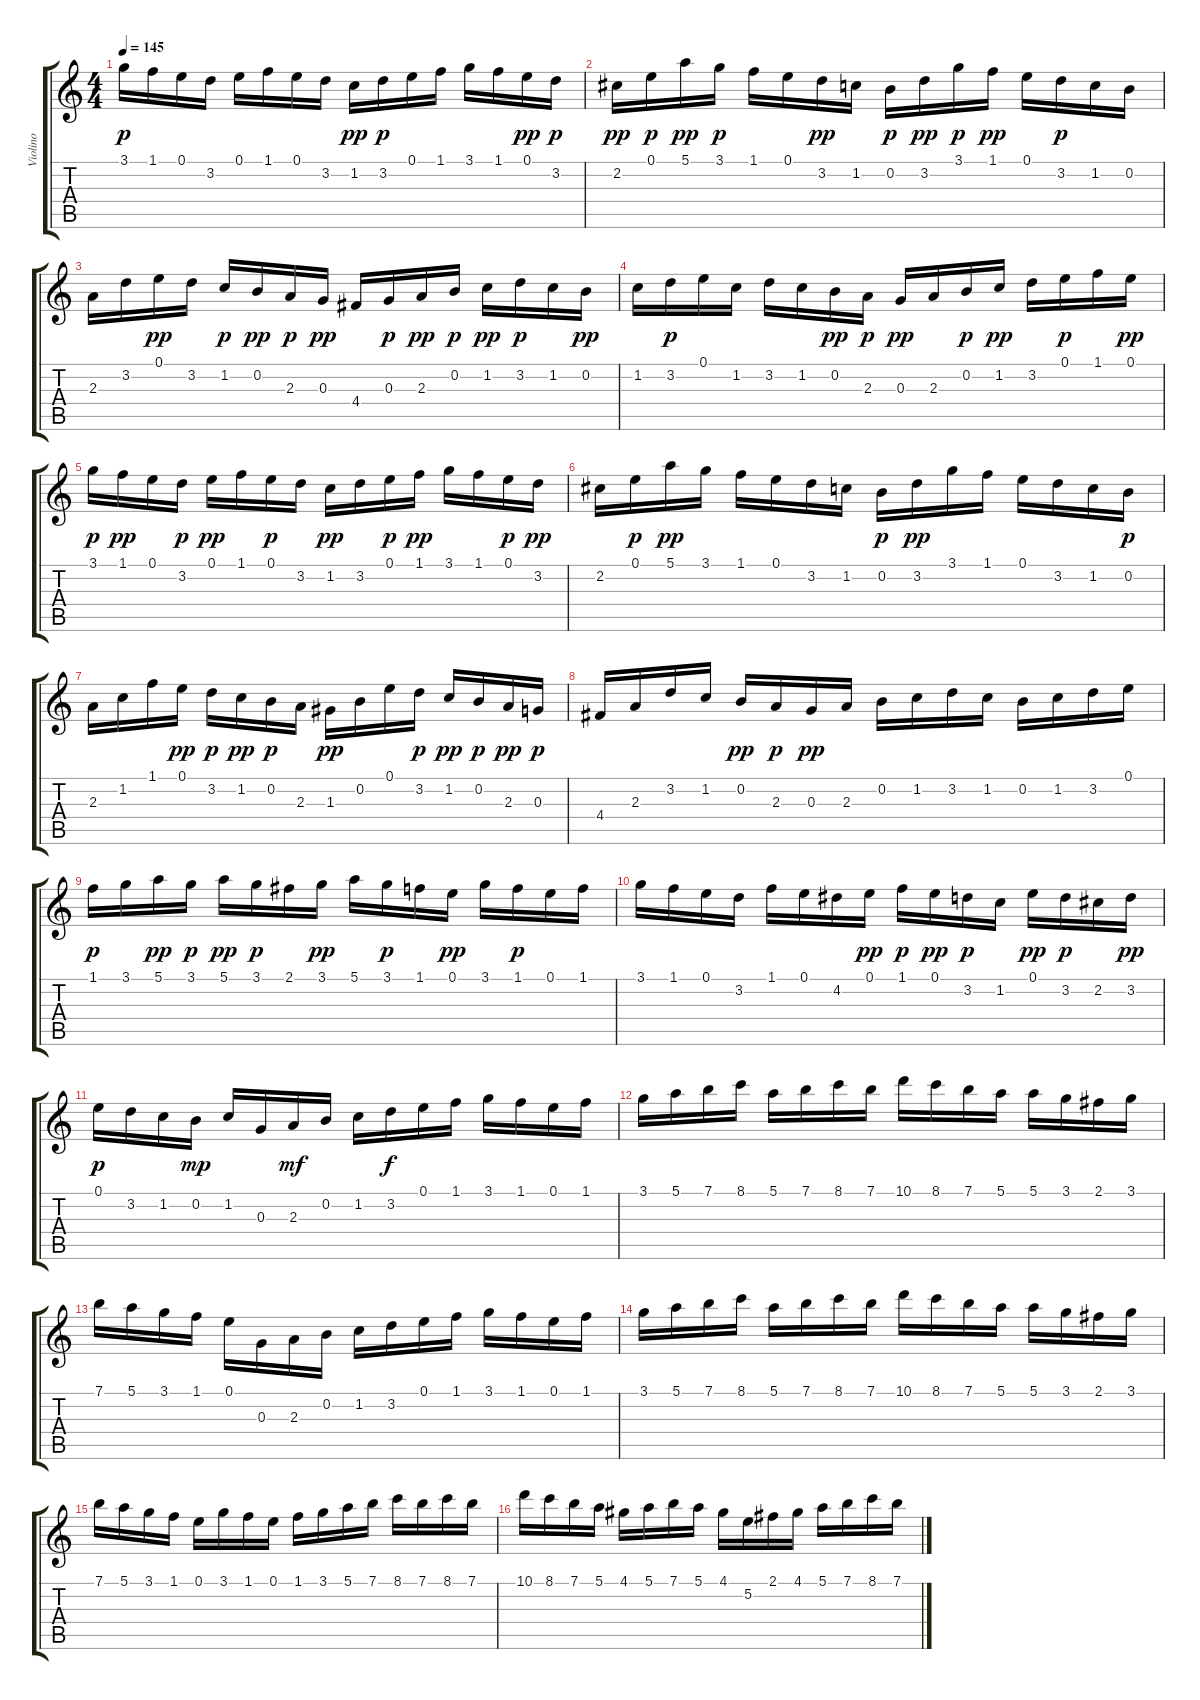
\track ("Violino" "Violino") {instrument distortionguitar}
\staff {score tabs}
\tuning (E4 B3 G3 D3 A2 E2) {hide}
\ts (4 4)
\tempo 145
\clef g2
\ks c
3.1.16{dy p} 1.1.16 0.1.16 3.2.16 0.1.16 1.1.16 0.1.16 3.2.16 1.2.16{dy pp} 3.2.16{dy p} 0.1.16 1.1.16 3.1.16 1.1.16 0.1.16{dy pp} 3.2.16{dy p} |
2.2.16{dy pp} 0.1.16{dy p} 5.1.16{dy pp} 3.1.16{dy p} 1.1.16 0.1.16 3.2.16{dy pp} 1.2.16 0.2.16{dy p} 3.2.16{dy pp} 3.1.16{dy p} 1.1.16{dy pp} 0.1.16 3.2.16{dy p} 1.2.16 0.2.16 |
2.3.16 3.2.16 0.1.16{dy pp} 3.2.16 1.2.16{dy p} 0.2.16{dy pp} 2.3.16{dy p} 0.3.16{dy pp} 4.4.16 0.3.16{dy p} 2.3.16{dy pp} 0.2.16{dy p} 1.2.16{dy pp} 3.2.16{dy p} 1.2.16 0.2.16{dy pp} |
1.2.16 3.2.16{dy p} 0.1.16 1.2.16 3.2.16 1.2.16 0.2.16{dy pp} 2.3.16{dy p} 0.3.16{dy pp} 2.3.16 0.2.16{dy p} 1.2.16{dy pp} 3.2.16 0.1.16{dy p} 1.1.16 0.1.16{dy pp} |
3.1.16{dy p} 1.1.16{dy pp} 0.1.16 3.2.16{dy p} 0.1.16{dy pp} 1.1.16 0.1.16{dy p} 3.2.16 1.2.16{dy pp} 3.2.16 0.1.16{dy p} 1.1.16{dy pp} 3.1.16 1.1.16 0.1.16{dy p} 3.2.16{dy pp} |
2.2.16 0.1.16{dy p} 5.1.16{dy pp} 3.1.16 1.1.16 0.1.16 3.2.16 1.2.16 0.2.16{dy p} 3.2.16{dy pp} 3.1.16 1.1.16 0.1.16 3.2.16 1.2.16 0.2.16{dy p} |
2.3.16 1.2.16 1.1.16 0.1.16{dy pp} 3.2.16{dy p} 1.2.16{dy pp} 0.2.16{dy p} 2.3.16 1.3.16{dy pp} 0.2.16 0.1.16 3.2.16{dy p} 1.2.16{dy pp} 0.2.16{dy p} 2.3.16{dy pp} 0.3.16{dy p} |
4.4.16 2.3.16 3.2.16 1.2.16 0.2.16{dy pp} 2.3.16{dy p} 0.3.16{dy pp} 2.3.16 0.2.16 1.2.16 3.2.16 1.2.16 0.2.16 1.2.16 3.2.16 0.1.16 |
1.1.16{dy p} 3.1.16 5.1.16{dy pp} 3.1.16{dy p} 5.1.16{dy pp} 3.1.16{dy p} 2.1.16 3.1.16{dy pp} 5.1.16 3.1.16{dy p} 1.1.16 0.1.16{dy pp} 3.1.16 1.1.16{dy p} 0.1.16 1.1.16 |
3.1.16 1.1.16 0.1.16 3.2.16 1.1.16 0.1.16 4.2.16 0.1.16{dy pp} 1.1.16{dy p} 0.1.16{dy pp} 3.2.16{dy p} 1.2.16 0.1.16{dy pp} 3.2.16{dy p} 2.2.16 3.2.16{dy pp} |
0.1.16{dy p} 3.2.16 1.2.16 0.2.16{dy mp} 1.2.16 0.3.16 2.3.16{dy mf} 0.2.16 1.2.16 3.2.16{dy f} 0.1.16 1.1.16 3.1.16 1.1.16 0.1.16 1.1.16 |
3.1.16 5.1.16 7.1.16 8.1.16 5.1.16 7.1.16 8.1.16 7.1.16 10.1.16 8.1.16 7.1.16 5.1.16 5.1.16 3.1.16 2.1.16 3.1.16 |
7.1.16 5.1.16 3.1.16 1.1.16 0.1.16 0.3.16 2.3.16 0.2.16 1.2.16 3.2.16 0.1.16 1.1.16 3.1.16 1.1.16 0.1.16 1.1.16 |
3.1.16 5.1.16 7.1.16 8.1.16 5.1.16 7.1.16 8.1.16 7.1.16 10.1.16 8.1.16 7.1.16 5.1.16 5.1.16 3.1.16 2.1.16 3.1.16 |
7.1.16 5.1.16 3.1.16 1.1.16 0.1.16 3.1.16 1.1.16 0.1.16 1.1.16 3.1.16 5.1.16 7.1.16 8.1.16 7.1.16 8.1.16 7.1.16 |
10.1.16 8.1.16 7.1.16 5.1.16 4.1.16 5.1.16 7.1.16 5.1.16 4.1.16 5.2.16 2.1.16 4.1.16 5.1.16 7.1.16 8.1.16 7.1.16
